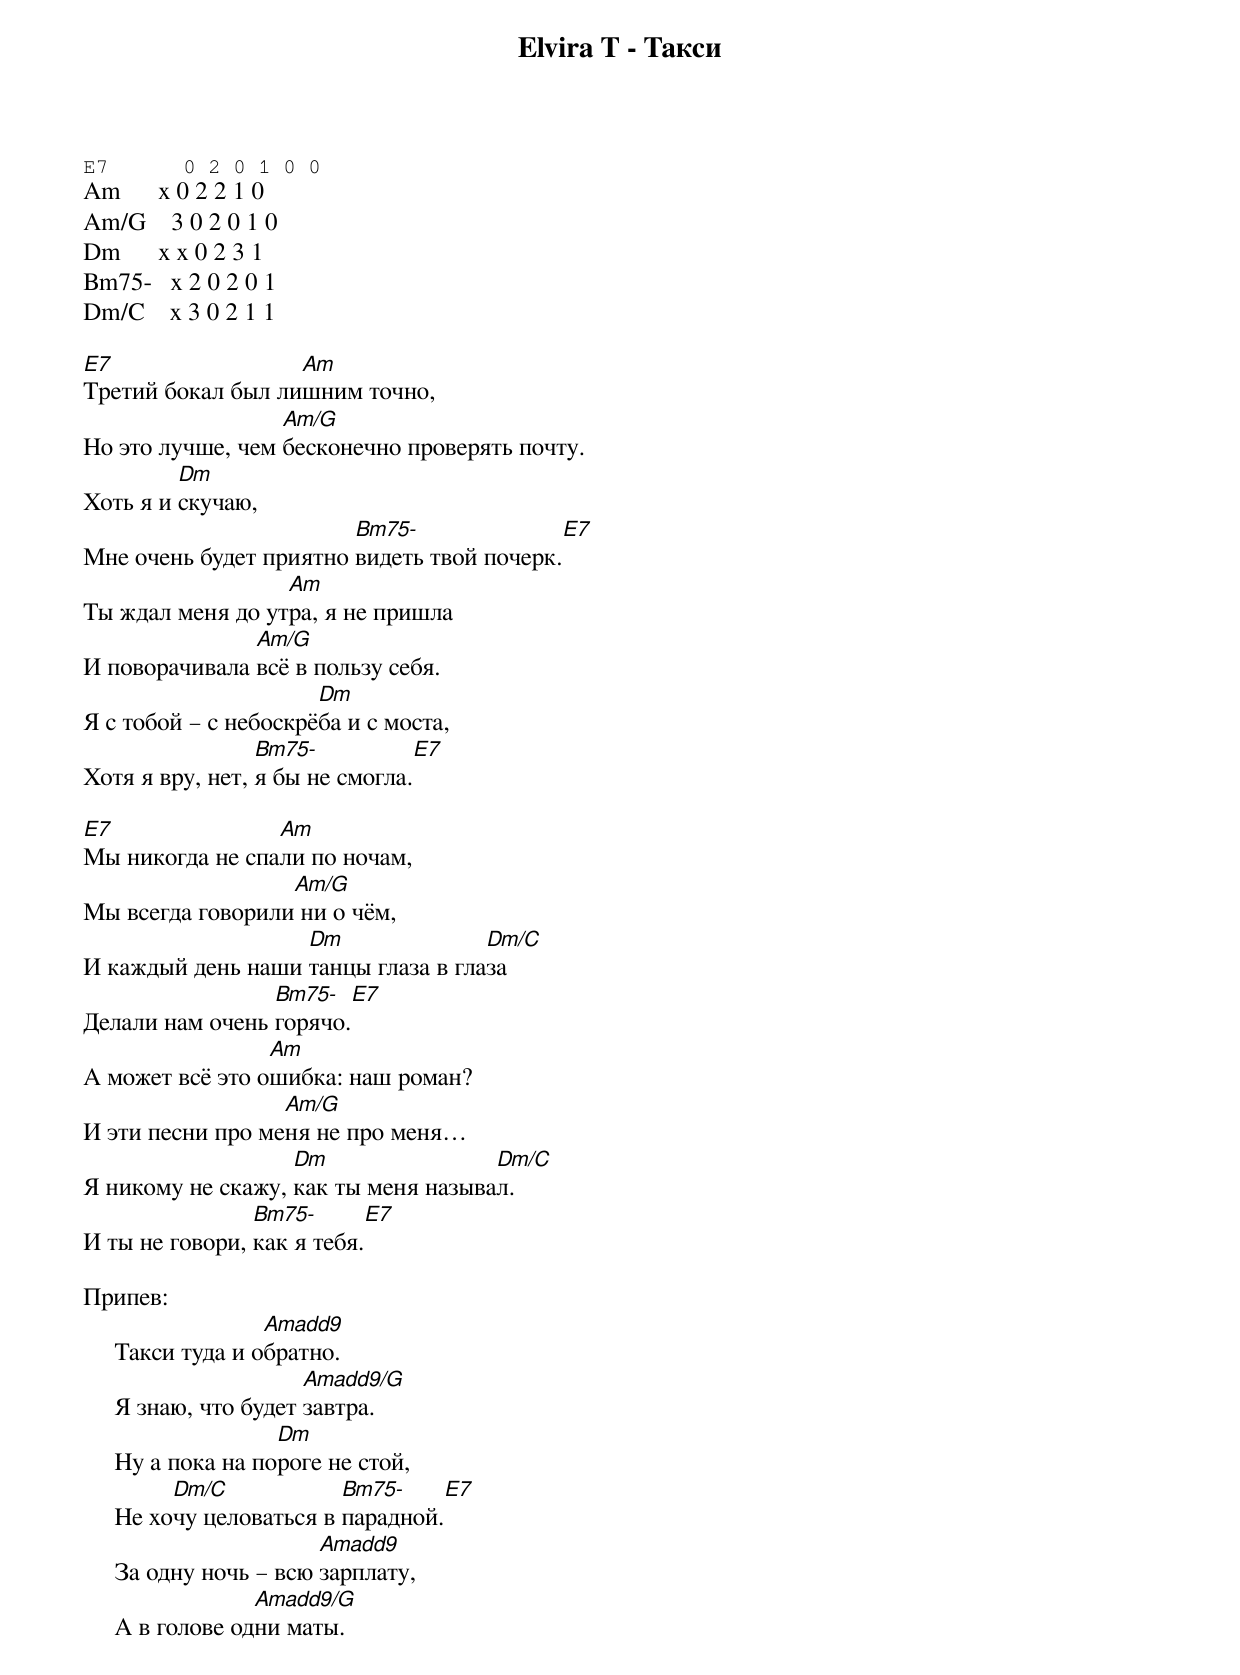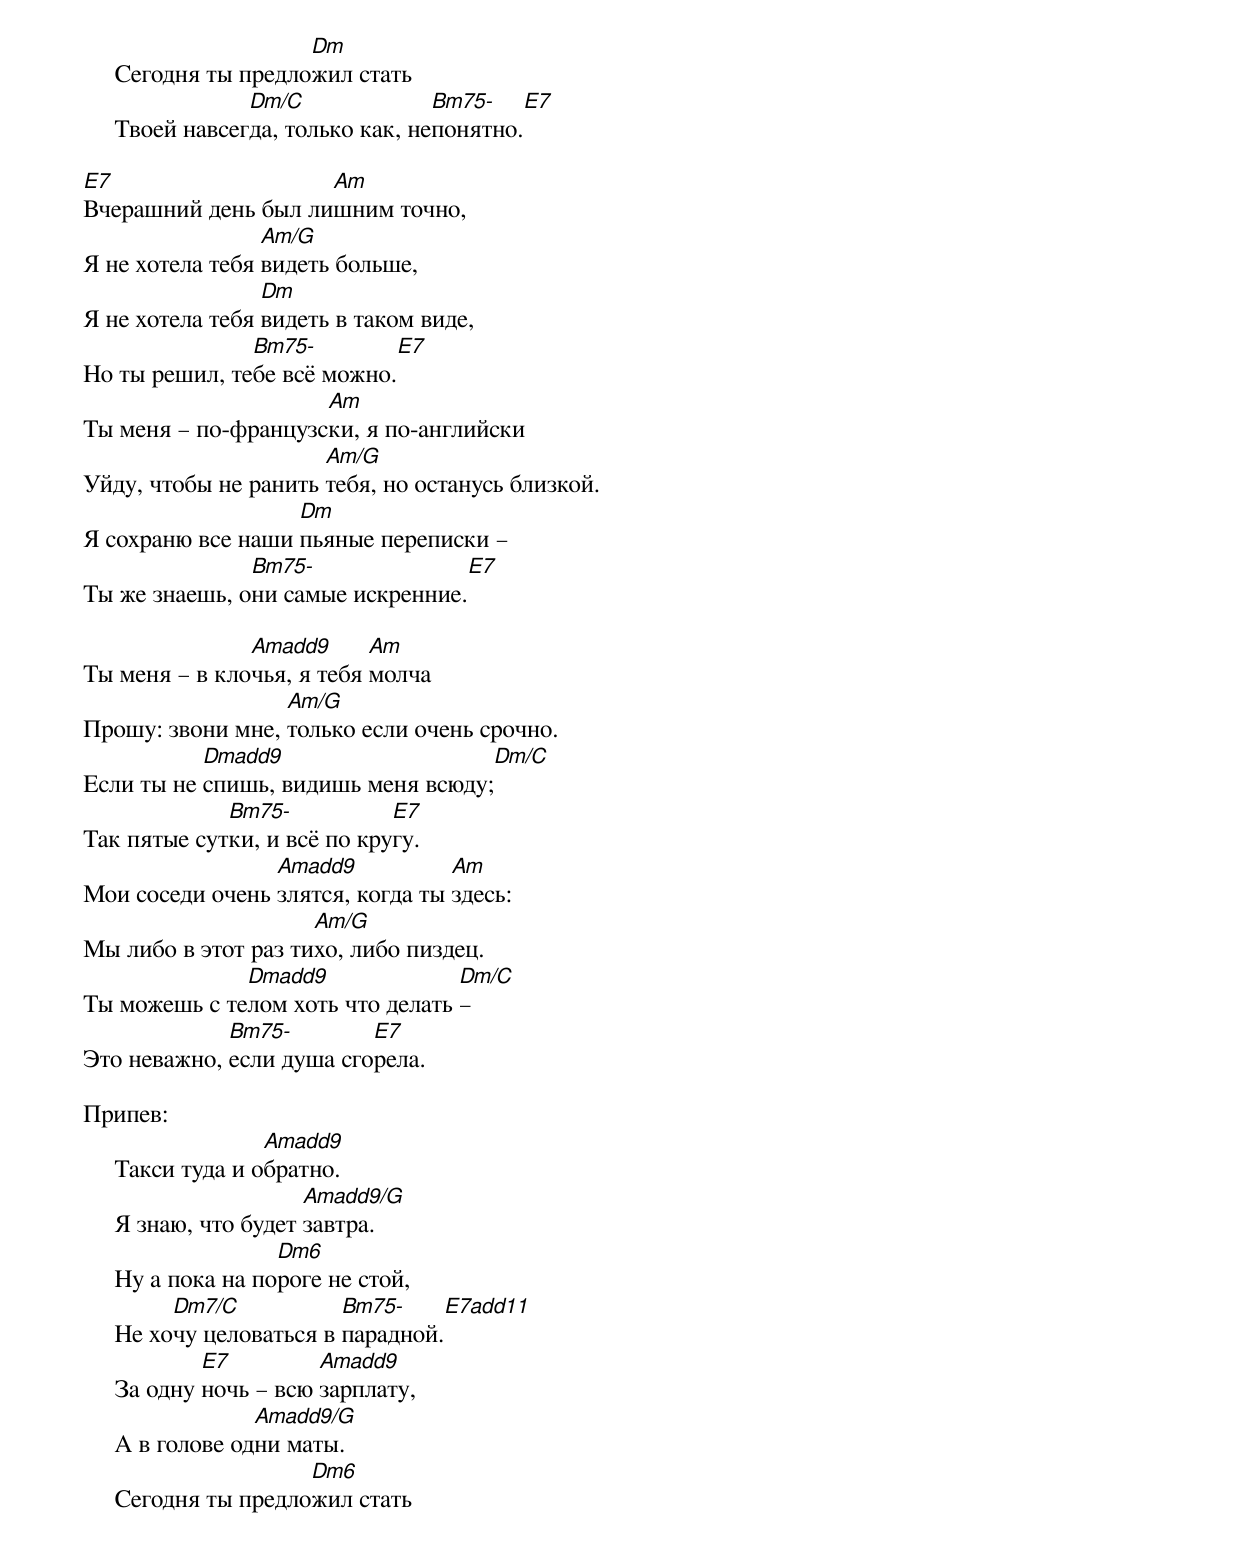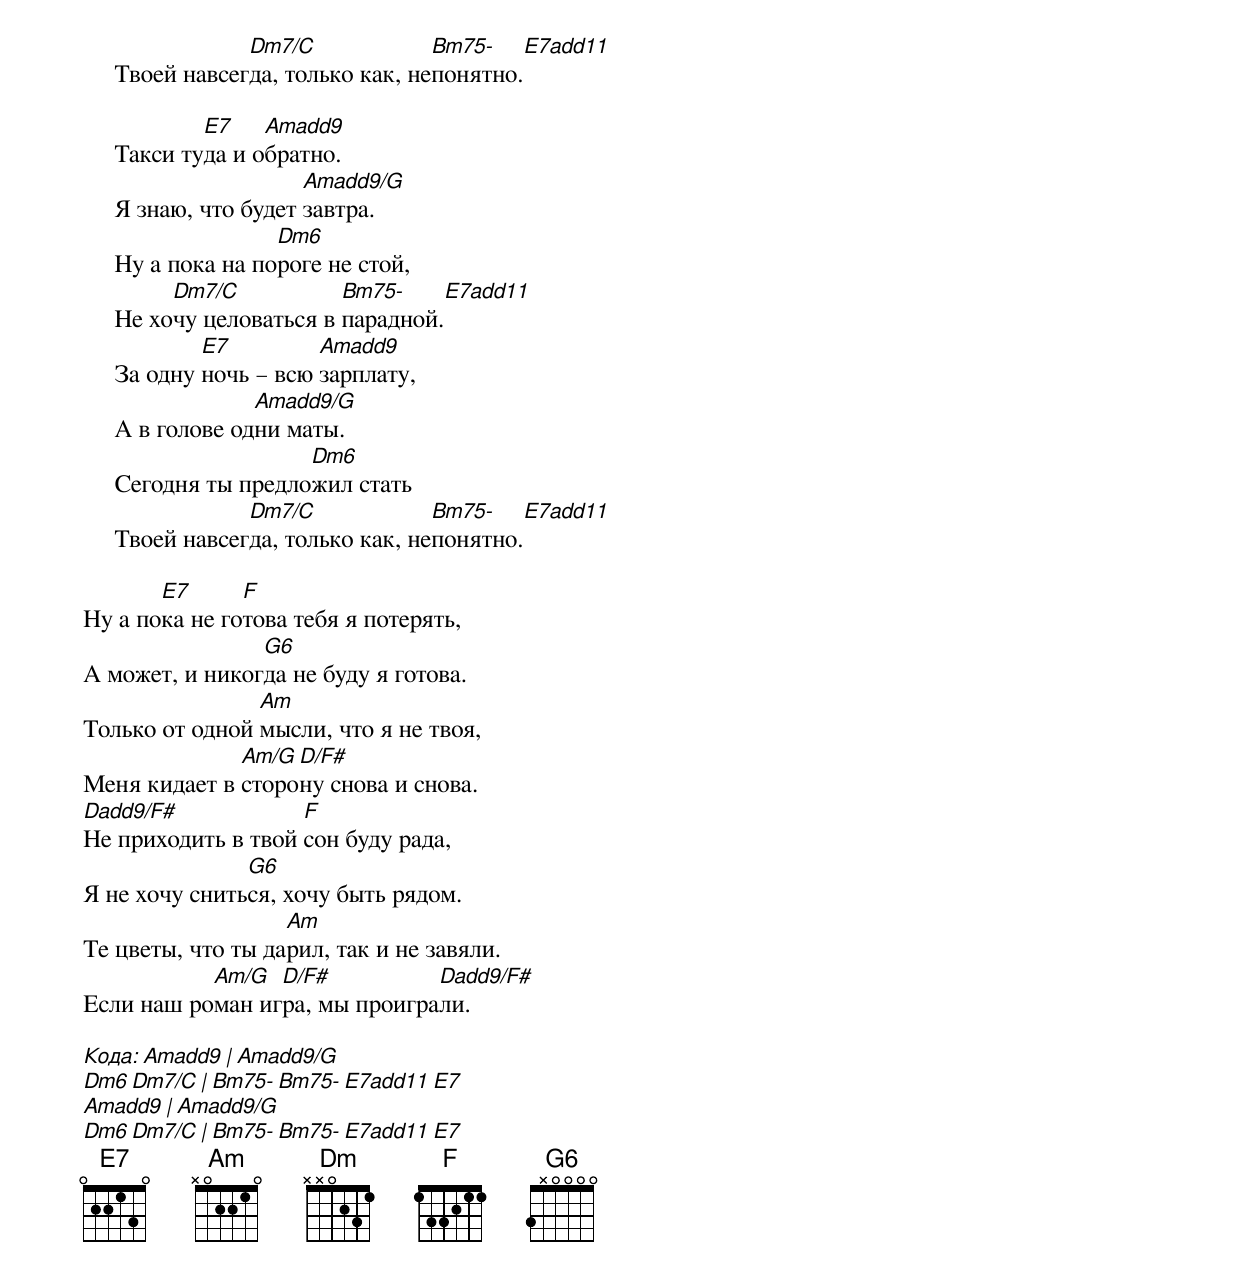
Elvira T - Такси

E7      0 2 0 1 0 0
Am      x 0 2 2 1 0
Am/G    3 0 2 0 1 0
Dm      x x 0 2 3 1
Bm75-   x 2 0 2 0 1
Dm/C    x 3 0 2 1 1

E7                 Am
Третий бокал был лишним точно,
                  Am/G
Но это лучше, чем бесконечно проверять почту.
         Dm
Хоть я и скучаю,
                        Bm75-               E7
Мне очень будет приятно видеть твой почерк.
                  Am
Ты ждал меня до утра, я не пришла
               Am/G
И поворачивала всё в пользу себя.
                      Dm
Я с тобой – с небоскрёба и с моста,
                 Bm75-           E7
Хотя я вру, нет, я бы не смогла.

E7               Am
Мы никогда не спали по ночам,
                  Am/G
Мы всегда говорили ни о чём,
                   Dm               Dm/C
И каждый день наши танцы глаза в глаза
                 Bm75-   E7
Делали нам очень горячо.
                 Am
А может всё это ошибка: наш роман?
                  Am/G
И эти песни про меня не про меня…
                   Dm                Dm/C
Я никому не скажу, как ты меня называл.
                Bm75-       E7
И ты не говори, как я тебя.

Припев:
                   Amadd9
     Такси туда и обратно.
                       Amadd9/G
     Я знаю, что будет завтра.
                    Dm
     Ну а пока на пороге не стой,
          Dm/C            Bm75-     E7
     Не хочу целоваться в парадной.
                        Amadd9
     За одну ночь – всю зарплату,
                  Amadd9/G
     А в голове одни маты.
                      Dm
     Сегодня ты предложил стать
                 Dm/C              Bm75-    E7
     Твоей навсегда, только как, непонятно.

E7                   Am
Вчерашний день был лишним точно,
                 Am/G
Я не хотела тебя видеть больше,
                 Dm
Я не хотела тебя видеть в таком виде,
               Bm75-         E7
Но ты решил, тебе всё можно.
                     Am
Ты меня – по-французски, я по-английски
                      Am/G
Уйду, чтобы не ранить тебя, но останусь близкой.
                   Dm
Я сохраню все наши пьяные переписки –
               Bm75-               E7
Ты же знаешь, они самые искренние.

               Amadd9      Am
Ты меня – в клочья, я тебя молча
                  Am/G
Прошу: звони мне, только если очень срочно.
           Dmadd9                    Dm/C
Если ты не спишь, видишь меня всюду;
             Bm75-           E7
Так пятые сутки, и всё по кругу.
                 Amadd9           Am
Мои соседи очень злятся, когда ты здесь:
                     Am/G
Мы либо в этот раз тихо, либо пиздец.
              Dmadd9              Dm/C
Ты можешь с телом хоть что делать –
             Bm75-        E7
Это неважно, если душа сгорела.

Припев:
                   Amadd9
     Такси туда и обратно.
                       Amadd9/G
     Я знаю, что будет завтра.
                    Dm6
     Ну а пока на пороге не стой,
          Dm7/C           Bm75-     E7add11
     Не хочу целоваться в парадной.
             E7         Amadd9
     За одну ночь – всю зарплату,
                  Amadd9/G
     А в голове одни маты.
                      Dm6
     Сегодня ты предложил стать
                 Dm7/C             Bm75-    E7add11
     Твоей навсегда, только как, непонятно.

             E7    Amadd9
     Такси туда и обратно.
                       Amadd9/G
     Я знаю, что будет завтра.
                    Dm6
     Ну а пока на пороге не стой,
          Dm7/C           Bm75-     E7add11
     Не хочу целоваться в парадной.
             E7         Amadd9
     За одну ночь – всю зарплату,
                  Amadd9/G
     А в голове одни маты.
                      Dm6
     Сегодня ты предложил стать
                 Dm7/C             Bm75-    E7add11
     Твоей навсегда, только как, непонятно.

       E7      Fmaj
Ну а пока не готова тебя я потерять,
                G6
А может, и никогда не буду я готова.
                Am
Только от одной мысли, что я не твоя,
              Am/G D/F#
Меня кидает в сторону снова и снова.
Dadd9/F#            Fmaj
Не приходить в твой сон буду рада,
               G6
Я не хочу сниться, хочу быть рядом.
                   Am
Те цветы, что ты дарил, так и не завяли.
           Am/G  D/F#          Dadd9/F#
Если наш роман игра, мы проиграли.

Кода: Amadd9 | Amadd9/G
      Dm6 Dm7/C | Bm75- Bm75- E7add11 E7
      Amadd9 | Amadd9/G
      Dm6 Dm7/C | Bm75- Bm75- E7add11 E7
